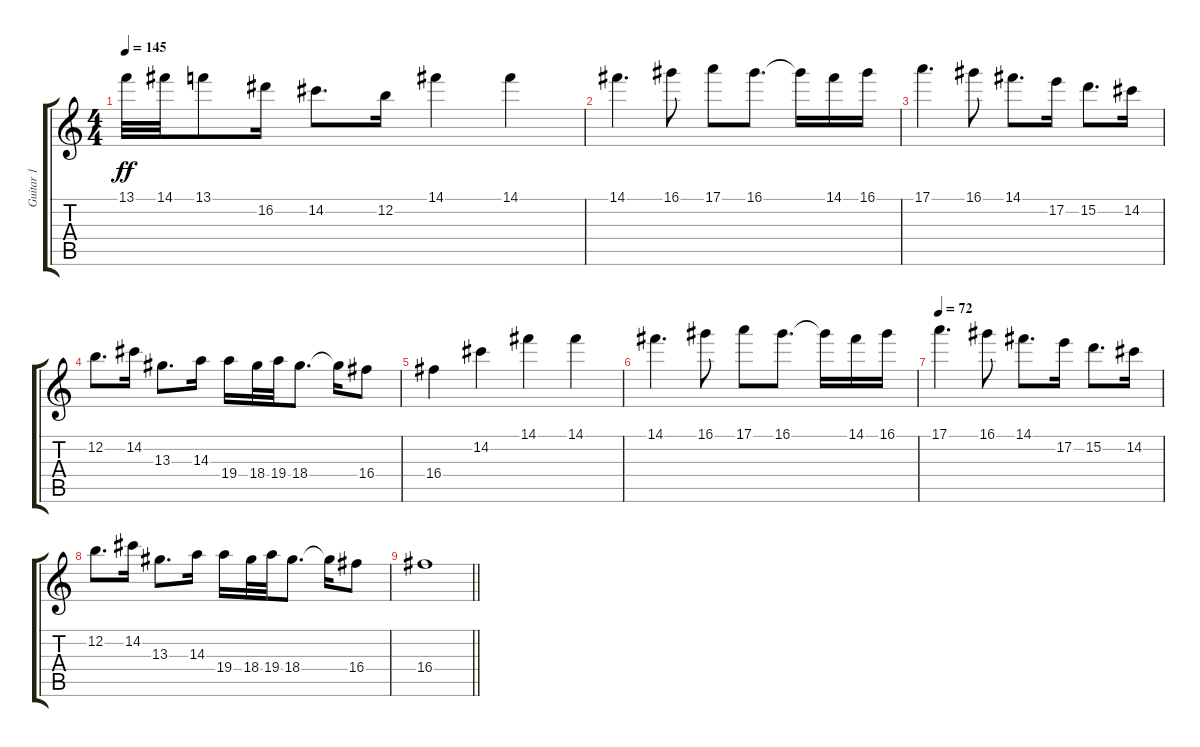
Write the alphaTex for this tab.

\track ("Guitar 1" "Guitar 1") {instrument overdrivenguitar}
\staff {score tabs}
\tuning (E4 B3 G3 D3 A2 E2) {hide}
\ts (4 4)
\tempo 145
\clef g2
\ks c
13.1.32{dy ff} 14.1.32 13.1.8 16.2.16 14.2.8{d} 12.2.16 14.1.4 14.1.4 |
14.1.4{d} 16.1.8 17.1.8 16.1.8{d} 16.1{t}.16 14.1.16 16.1.16 |
17.1.4{d} 16.1.8 14.1.8{d} 17.2.16 15.2.8{d} 14.2.16 |
12.2.8{d} 14.2.16 13.3.8{d} 14.3.16 19.4.16 18.4.32 19.4.32 18.4.8{d} 18.4{t}.16 16.4.8 |
16.4.4 14.2.4 14.1.4 14.1.4 |
14.1.4{d} 16.1.8 17.1.8 16.1.8{d} 16.1{t}.16 14.1.16 16.1.16 |
\tempo 72
17.1.4{d} 16.1.8 14.1.8{d} 17.2.16 15.2.8{d} 14.2.16 |
12.2.8{d} 14.2.16 13.3.8{d} 14.3.16 19.4.16 18.4.32 19.4.32 18.4.8{d} 18.4{t}.16 16.4.8 |
\barLineRight lightlight
16.4.1
